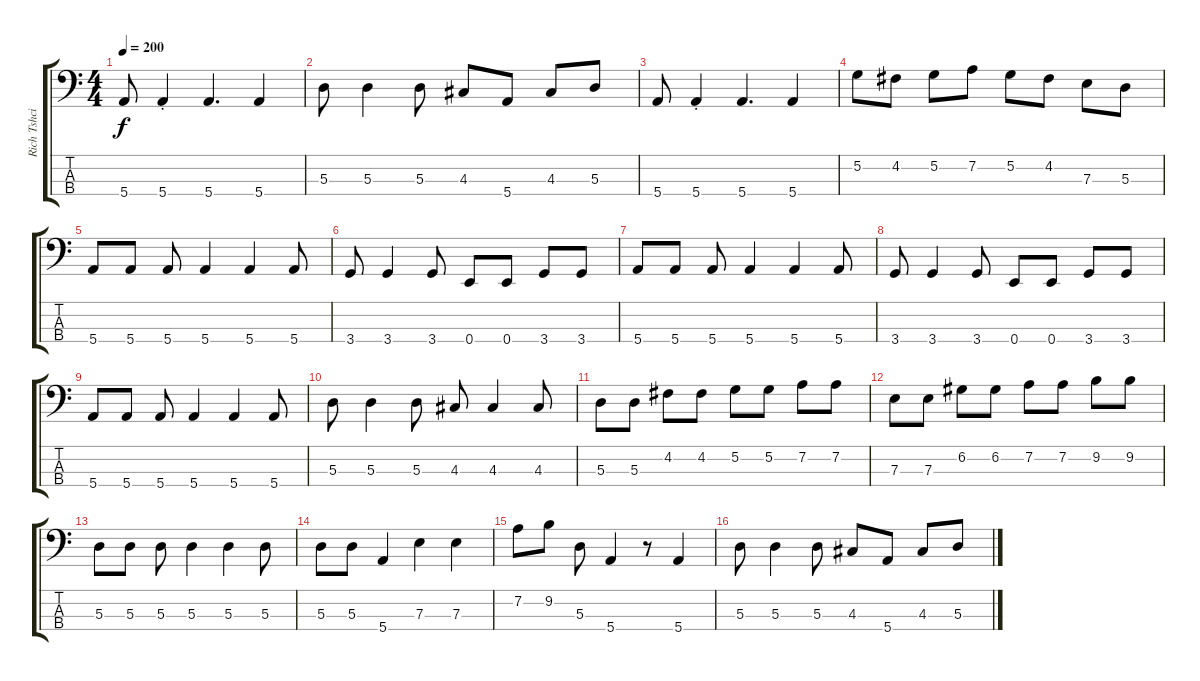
\track ("Rich Tshcirhart" "Rich Tshci") {instrument electricbassfinger}
\staff {score tabs}
\tuning (G2 D2 A1 E1) {hide}
\ts (4 4)
\tempo 200
\clef f4
\ks c
5.4.8{dy f} 5.4{st}.4 5.4.4{d} 5.4.4 |
5.3.8 5.3.4 5.3.8 4.3.8 5.4.8 4.3.8 5.3.8 |
5.4.8 5.4{st}.4 5.4.4{d} 5.4.4 |
5.2.8 4.2.8 5.2.8 7.2.8 5.2.8 4.2.8 7.3.8 5.3.8 |
5.4.8 5.4.8 5.4.8 5.4.4 5.4.4 5.4.8 |
3.4.8 3.4.4 3.4.8 0.4.8 0.4.8 3.4.8 3.4.8 |
5.4.8 5.4.8 5.4.8 5.4.4 5.4.4 5.4.8 |
3.4.8 3.4.4 3.4.8 0.4.8 0.4.8 3.4.8 3.4.8 |
5.4.8 5.4.8 5.4.8 5.4.4 5.4.4 5.4.8 |
5.3.8 5.3.4 5.3.8 4.3.8 4.3.4 4.3.8 |
5.3.8 5.3.8 4.2.8 4.2.8 5.2.8 5.2.8 7.2.8 7.2.8 |
7.3.8 7.3.8 6.2.8 6.2.8 7.2.8 7.2.8 9.2.8 9.2.8 |
5.3.8 5.3.8 5.3.8 5.3.4 5.3.4 5.3.8 |
5.3.8 5.3.8 5.4.4 7.3.4 7.3.4 |
7.2.8 9.2.8 5.3.8 5.4.4 r.8 5.4.4 |
5.3.8 5.3.4 5.3.8 4.3.8 5.4.8 4.3.8 5.3.8
